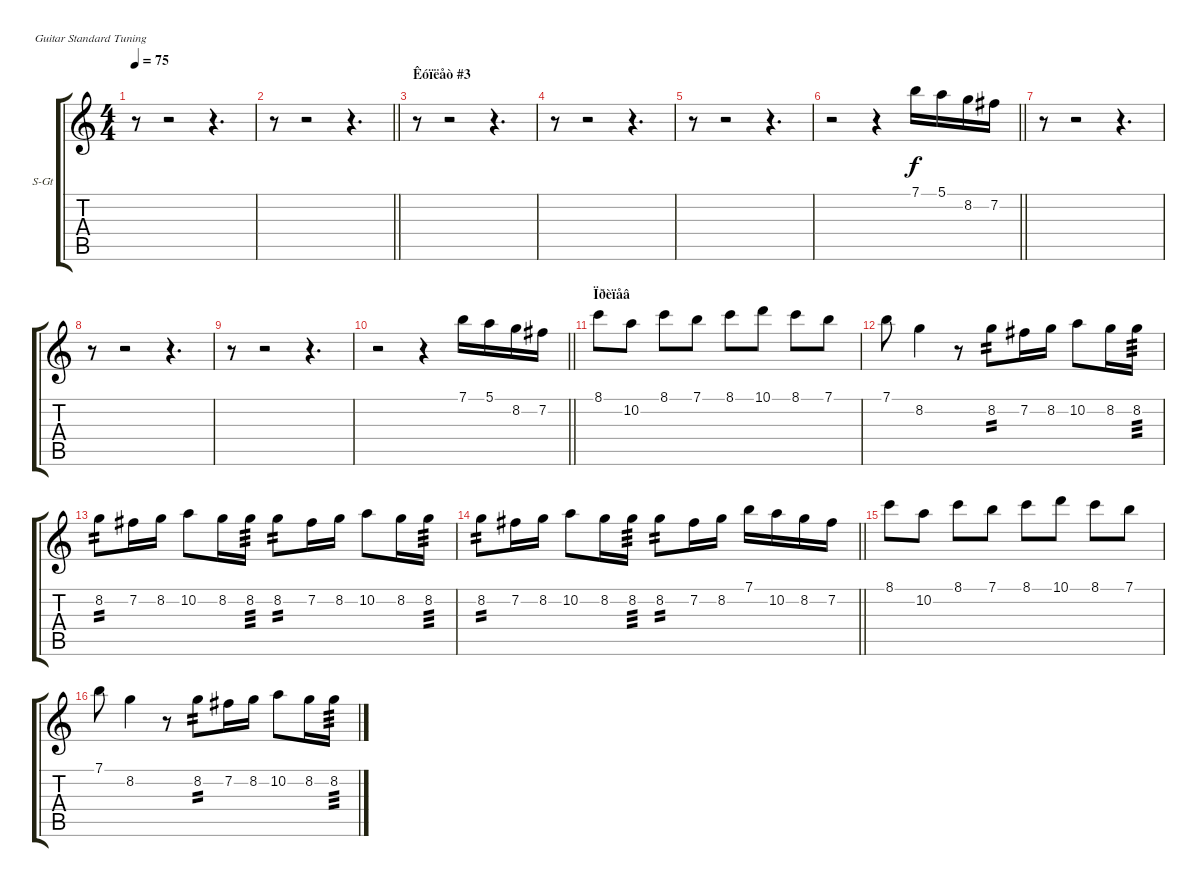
\bracketExtendMode groupsimilarinstruments
\firstSystemTrackNameOrientation horizontal
\otherSystemsTrackNameOrientation horizontal
\track ("Ñîëî" "S-Gt") {instrument acousticguitarsteel}
\staff {score tabs}
\tuning (E4 B3 G3 D3 A2 E2)
\ts (4 4)
\tempo 75
\clef g2
\ks c
r.8{dy f} r.2 r.4{d} |
\barLineRight lightlight
r.8 r.2 r.4{d} |
\section ("" "Êóïëåò #3")
r.8 r.2 r.4{d} |
r.8 r.2 r.4{d} |
r.8 r.2 r.4{d} |
\barLineRight lightlight
r.2 r.4 7.1.16 5.1.16 8.2.16 7.2.16 |
r.8 r.2 r.4{d} |
r.8 r.2 r.4{d} |
r.8 r.2 r.4{d} |
\barLineRight lightlight
r.2 r.4 7.1.16 5.1.16 8.2.16 7.2.16 |
\section ("" "Ïðèïåâ")
8.1.8 10.2.8 8.1.8 7.1.8 8.1.8 10.1.8 8.1.8 7.1.8 |
7.1.8 8.2.4 r.8 8.2.8{tp 2} 7.2.16 8.2.16 10.2.8 8.2.16 8.2.16{tp 3} |
8.2.8{tp 2} 7.2.16 8.2.16 10.2.8 8.2.16 8.2.16{tp 3} 8.2.8{tp 2} 7.2.16 8.2.16 10.2.8 8.2.16 8.2.16{tp 3} |
\barLineRight lightlight
8.2.8{tp 2} 7.2.16 8.2.16 10.2.8 8.2.16 8.2.16{tp 3} 8.2.8{tp 2} 7.2.16 8.2.16 7.1.16 10.2.16 8.2.16 7.2.16 |
8.1.8 10.2.8 8.1.8 7.1.8 8.1.8 10.1.8 8.1.8 7.1.8 |
7.1.8 8.2.4 r.8 8.2.8{tp 2} 7.2.16 8.2.16 10.2.8 8.2.16 8.2.16{tp 3}
